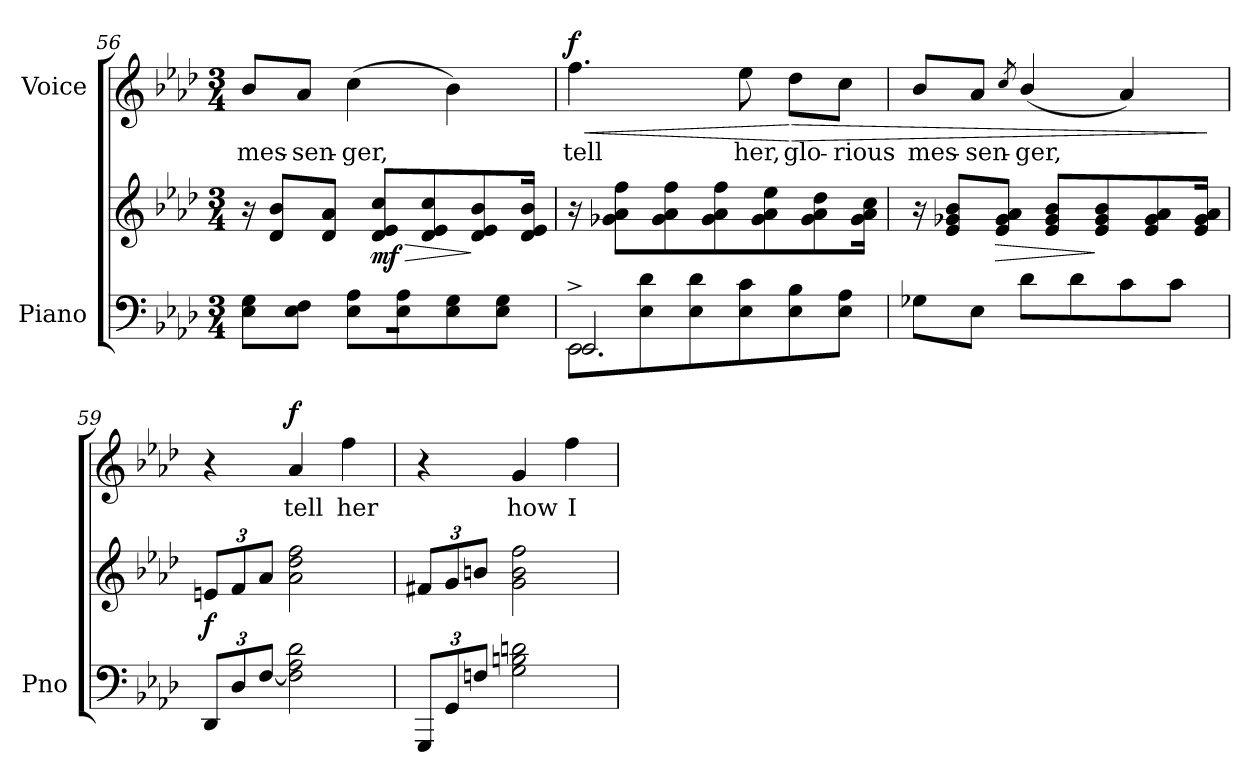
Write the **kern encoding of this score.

**kern	**kern	**dynam	**kern	**text	**dynam
*part2	*part2	*part2	*part1	*part1	*part1
*staff3	*staff2	*staff2/3	*staff1	*staff1	*staff1
*I"Piano	*	*	*I"Voice	*	*
*I'Pno	*	*	*	*	*
*clefF4	*clefG2	*	*clefG2	*	*
*k[b-e-a-d-]	*k[b-e-a-d-]	*	*k[b-e-a-d-]	*	*
*M3/4	*M3/4	*	*M3/4	*	*
=56	=56	=56	=56	=56	=56
*^	*	*	*	*	*
!	!	!	!	!	!LO:LY:b	!
8E-\ 8G\L	2.r	16r	.	8b-/L	mes-	.
.	.	8d-/ 8b-/L	.	.	.	.
!	!	!	!	!	!LO:LY:b	!
8E-\ 8F\J	.	.	.	8a-/J	-sen-	.
.	.	8d-/ 8a-/J	.	.	.	.
!	!	!	!	!	!LO:LY:b	!
8E-\ 8A-\L	.	.	.	(>4cc\	-ger,	.
!	!	!	!LO:HP:b	!	!	!
!	!	!	!LO:DY:n=1:b	!	!	!
.	.	8d-/ 8e-/ 8cc/L	> mf	.	.	.
8E-\ 8A-\	.	.	.	.	.	.
.	.	8d-/ 8e-/ 8cc/	.	.	.	.
8E-\ 8G\	.	.	.	4b-\)	.	.
.	.	8d-/ 8e-/ 8b-/	]	.	.	.
8E-\ 8G\J	.	.	.	.	.	.
.	.	16d-/ 16e-/ 16b-/Jk	.	.	.	.
=57	=57	=57	=57	=57	=57	=57
!LO:N:head=open	!	!	!	!	!LO:LY:b	!LO:HP:b
!	!	!	!	!	!	!LO:DY:n=1:a
8EE-^\L	2.EE-/	16r	.	4.ff\	tell	< f
.	.	8g-X\ 8a-\ 8ff\L	.	.	.	.
8E-\ 8d-\	.	.	.	.	.	.
.	.	8g-\ 8a-\ 8ff\	.	.	.	.
8E-\ 8d-\	.	.	.	.	.	.
.	.	8g-\ 8a-\ 8ff\	.	.	.	.
!	!	!	!	!	!LO:LY:b	!
8E-\ 8c\	.	.	.	8ee-\	her,	.
.	.	8g-\ 8a-\ 8ee-\	.	.	.	.
!	!	!	!	!	!LO:LY:b	!LO:HP:n=1:b
8E-\ 8B-\	.	.	.	8dd-\L	glo-	[ >
.	.	8g-\ 8a-\ 8dd-\	.	.	.	.
!	!	!	!	!	!LO:LY:b	!
8E-\ 8A-\J	.	.	.	8cc\J	-rious	.
.	.	16g-\ 16a-\ 16cc\Jk	.	.	.	.
*v	*v	*	*	*	*	*
!!LO:LB:g=z
=58	=58	=58	=58	=58	=58
!	!	!	!	!LO:LY:b	!
8G-X\L	16r	.	8b-/L	mes-	.
.	8e-/ 8g-X/ 8b-/L	.	.	.	.
!	!	!	!	!LO:LY:b	!
8E-\J	.	.	8a-/J	-sen-	.
!	!	!LO:HP:b	!	!	!
.	8e-/ 8g-/ 8a-/J	>	.	.	.
.	.	.	8qcc/	.	.
!	!	!	!	!LO:LY:b	!
8d-\L	.	.	(<4b-/	-ger,	.
.	8e-/ 8g-/ 8b-/L	.	.	.	.
8d-\	.	.	.	.	.
.	8e-/ 8g-/ 8b-/	]	.	.	.
8c\	.	.	4a-/)	.	.
.	8e-/ 8g-/ 8a-/	.	.	.	.
8c\J	.	.	.	.	.
.	16e-/ 16g-/ 16a-/Jk	.	.	.	.
.	.	.	.	.	]
=59	=59	=59	=59	=59	=59
*Xbrackettup	*Xbrackettup	*	*	*	*
!	!	!LO:DY:b	!	!	!
12DD-/L	12en/L	f	4r	.	.
12D-/	12f/	.	.	.	.
[12F/J	12a-/J	.	.	.	.
!	!	!	!	!LO:LY:b	!LO:DY:a
2F\] 2A-\ 2d-\	2a-\ 2dd-\ 2ff\	.	4a-/	tell	f
!	!	!	!	!LO:LY:b	!
.	.	.	4ff\	her	.
=60	=60	=60	=60	=60	=60
12GGG/L	12f#X/L	.	4r	.	.
12GG/	12g/	.	.	.	.
12Fn/J	12bn/J	.	.	.	.
!	!	!	!	!LO:LY:b	!
2G\ 2Bn\ 2dn\	2g\ 2b\ 2ff\	.	4g/	how	.
!	!	!	!	!LO:LY:b	!
.	.	.	4ff\	I	.
=	=	=	=	=	=
*-	*-	*-	*-	*-	*-
